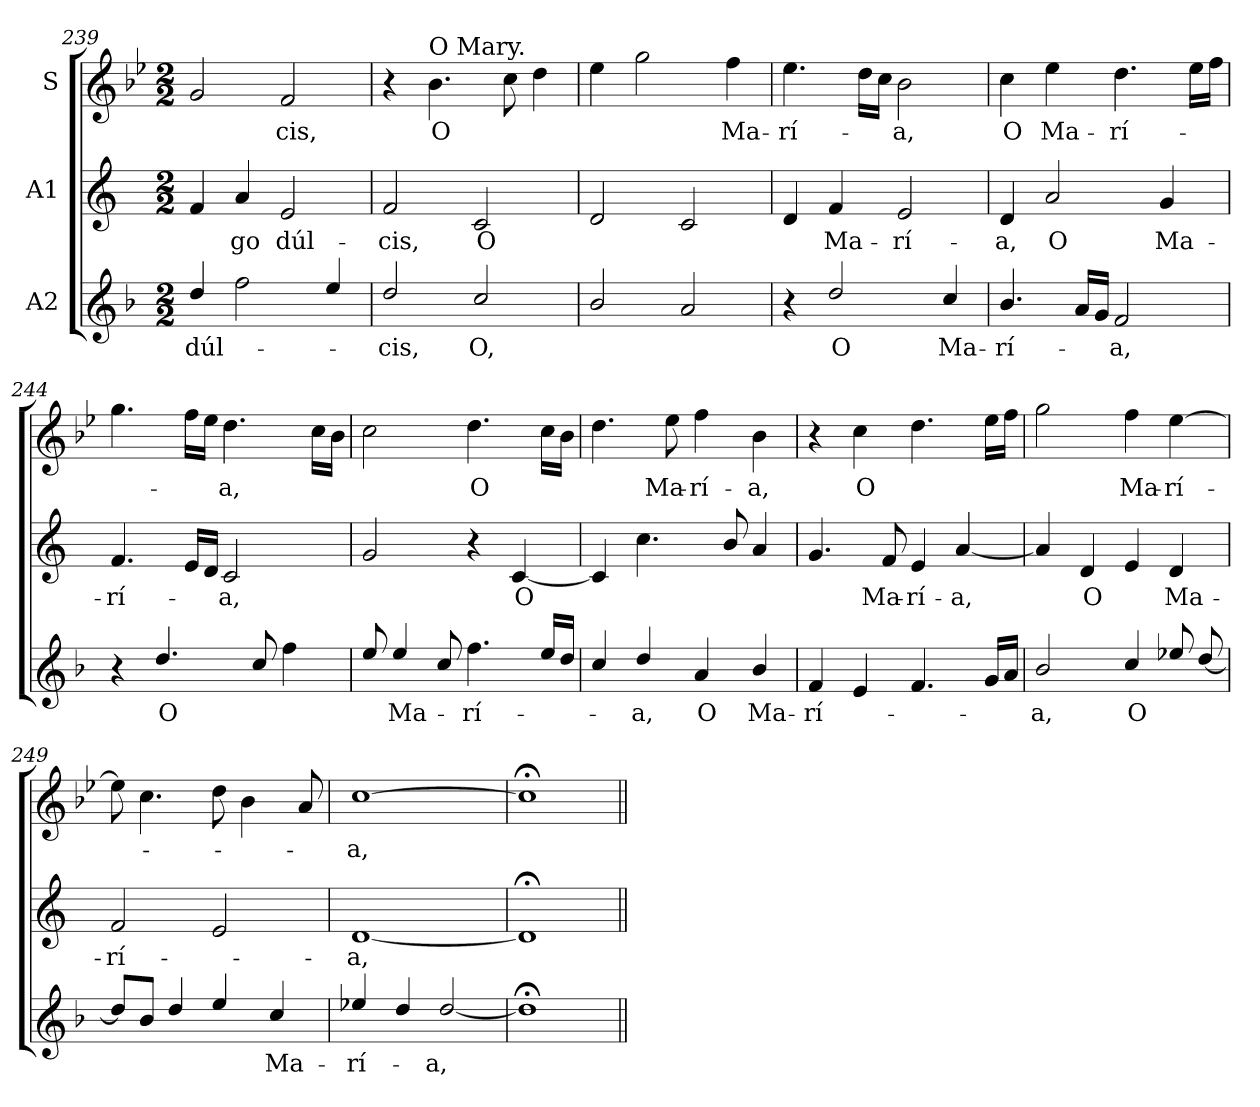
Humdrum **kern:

**kern	**text	**kern	**text	**kern	**text
*part3	*part3	*part2	*part2	*part1	*part1
*staff3	*staff3	*staff2	*staff2	*staff1	*staff1
*I"A2	*	*I"A1	*	*I"S	*
*clefG2	*	*clefG2	*	*clefG2	*
*ITrd4c7	*	*ITrd1c2	*	*	*
*k[b-e-]	*	*k[b-e-]	*	*k[b-e-]	*
*B-:	*	*B-:	*	*B-:	*
*M2/2	*	*M2/2	*	*M2/2	*
=239	=239	=239	=239	=239	=239
!	!LO:LY:b	!	!	!	!
4g/	dúl-	4e-/	.	2g/	.
!	!	!	!LO:LY:b	!	!
2b-\	.	4g/	-go	.	.
!	!	!	!LO:LY:b	!	!LO:LY:b
.	.	2d/	dúl-	2f/	-cis,
4a/	.	.	.	.	.
=240	=240	=240	=240	=240	=240
!	!LO:LY:b	!	!LO:LY:b	!	!
2g/	-cis,	2e-/	-cis,	4r	.
!	!	!	!	!LO:TX:a:t=O Mary.	!
!	!	!	!	!	!LO:LY:b
.	.	.	.	4.b-\	O
!	!LO:LY:b	!	!LO:LY:b	!	!
2f/	O,	2B-/	O	.	.
.	.	.	.	8cc\	.
.	.	.	.	4dd\	.
=241	=241	=241	=241	=241	=241
2e-/	.	2c/	.	4ee-\	.
.	.	.	.	2gg\	.
2d/	.	2B-/	.	.	.
!	!	!	!	!	!LO:LY:b
.	.	.	.	4ff\	Ma-
!!LO:PB:g=z
=242	=242	=242	=242	=242	=242
!	!	!	!	!	!LO:LY:b
4r	.	4c/	.	4.ee-\	-rí-
!	!LO:LY:b	!	!LO:LY:b	!	!
2g/	O	4e-/	Ma-	.	.
.	.	.	.	16dd\LL	.
.	.	.	.	16cc\JJ	.
!	!	!	!LO:LY:b	!	!LO:LY:b
.	.	2d/	-rí-	2b-\	-a,
!	!LO:LY:b	!	!	!	!
4f/	Ma-	.	.	.	.
=243	=243	=243	=243	=243	=243
!	!LO:LY:b	!	!LO:LY:b	!	!LO:LY:b
4.e-/	-rí-	4c/	-a,	4cc\	O
!	!	!	!LO:LY:b	!	!LO:LY:b
.	.	2g/	O	4ee-\	Ma-
16d/LL	.	.	.	.	.
16c/JJ	.	.	.	.	.
!	!LO:LY:b	!	!	!	!LO:LY:b
2B-/	-a,	.	.	4.dd\	-rí-
!	!	!	!LO:LY:b	!	!
.	.	4f/	Ma-	.	.
.	.	.	.	16ee-\LL	.
.	.	.	.	16ff\JJ	.
=244	=244	=244	=244	=244	=244
!	!	!	!LO:LY:b	!	!
4r	.	4.e-/	-rí-	4.gg\	.
!	!LO:LY:b	!	!	!	!
4.g/	O	.	.	.	.
.	.	16d/LL	.	16ff\LL	.
.	.	16c/JJ	.	16ee-\JJ	.
!	!	!	!LO:LY:b	!	!LO:LY:b
.	.	2B-/	-a,	4.dd\	-a,
8f/	.	.	.	.	.
4b-\	.	.	.	.	.
.	.	.	.	16cc\LL	.
.	.	.	.	16b-\JJ	.
=245	=245	=245	=245	=245	=245
8a/	.	2f/	.	2cc\	.
!	!LO:LY:b	!	!	!	!
4a/	Ma-	.	.	.	.
8f/	.	.	.	.	.
!	!LO:LY:b	!	!	!	!LO:LY:b
4.b-\	-rí-	4r	.	4.dd\	O
!	!	!	!LO:LY:b	!	!
.	.	[4B-/	O	.	.
16a/LL	.	.	.	16cc\LL	.
16g/JJ	.	.	.	16b-\JJ	.
=246	=246	=246	=246	=246	=246
4f/	.	4B-/]	.	4.dd\	.
!	!LO:LY:b	!	!	!	!
4g/	-a,	4.b-\	.	.	.
!	!	!	!	!	!LO:LY:b
.	.	.	.	8ee-\	Ma-
!	!LO:LY:b	!	!	!	!LO:LY:b
4d/	O	.	.	4ff\	-rí-
.	.	8a/	.	.	.
!	!LO:LY:b	!	!	!	!LO:LY:b
4e-/	Ma-	4g/	.	4b-\	-a,
!!LO:LB:g=z
=247	=247	=247	=247	=247	=247
!	!LO:LY:b	!	!	!	!
4B-/	-rí-	4.f/	.	4r	.
!	!	!	!	!	!LO:LY:b
4A/	.	.	.	4cc\	O
!	!	!	!LO:LY:b	!	!
.	.	8e-/	Ma-	.	.
!	!	!	!LO:LY:b	!	!
4.B-/	.	4d/	-rí-	4.dd\	.
!	!	!	!LO:LY:b	!	!
.	.	[4g/	-a,	.	.
16c/LL	.	.	.	16ee-\LL	.
16d/JJ	.	.	.	16ff\JJ	.
=248	=248	=248	=248	=248	=248
!	!LO:LY:b	!	!	!	!
2e-/	-a,	4g/]	.	2gg\	.
!	!	!	!LO:LY:b	!	!
.	.	4c/	O	.	.
!	!LO:LY:b	!	!	!	!LO:LY:b
4f/	O	4d/	.	4ff\	Ma-
!	!	!	!LO:LY:b	!	!LO:LY:b
8a-/	.	4c/	Ma-	[4ee-\	-rí-
[8g/	.	.	.	.	.
=249	=249	=249	=249	=249	=249
!	!	!	!LO:LY:b	!	!
8g/L]	.	2e-/	-rí-	8ee-\]	.
8e-/J	.	.	.	4.cc\	.
4g/	.	.	.	.	.
4a/	.	2d/	.	8dd\	.
.	.	.	.	4b-\	.
!	!LO:LY:b	!	!	!	!
4f/	Ma-	.	.	.	.
.	.	.	.	8a/	.
=250	=250	=250	=250	=250	=250
!	!LO:LY:b	!	!LO:LY:b	!	!LO:LY:b
4a-/	-rí-	[1c	-a,	[1cc	-a,
4g/	.	.	.	.	.
!	!LO:LY:b	!	!	!	!
[2g/	-a,	.	.	.	.
=251	=251	=251	=251	=251	=251
1g;]	.	1c;]	.	1cc;<]	.
=||	=||	=||	=||	=||	=||
*-	*-	*-	*-	*-	*-
